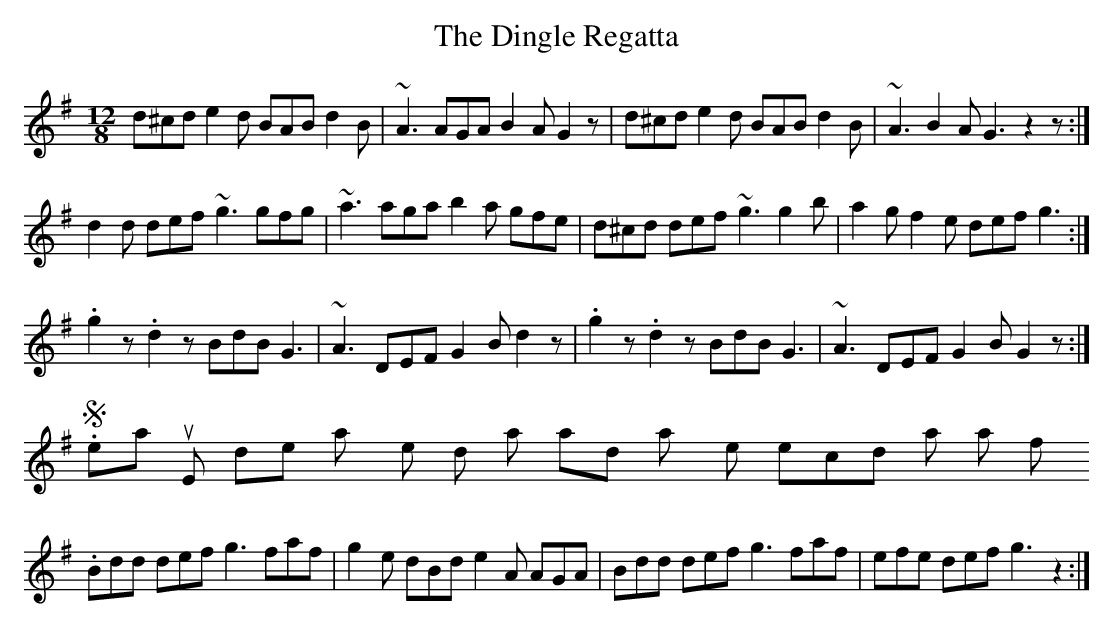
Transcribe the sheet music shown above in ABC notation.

X:1
T:Dingle Regatta, The
M:12/8
E:12
K:G
d^cd e2 d BAB d2 B|~A3 AGA B2A G2 z|d^cd e2 d BAB d2B|~A3 B2A G3 z2 z:|
d2d def ~g3 gfg|~a3 aga b2a gfe|d^cd def ~g3 g2 b|a2g f2e def g3:|
.g2 z .d2z BdB G3|~A3 DEF G2 B d2 z|.g2 z .d2z BdB G3|~A3 DEF G2 B G2 z:|
\vskip .5in  Seamus Ennis doesn't play the third part, and plays the second part as follows.
Bdd def g3 faf|g2e dBd e2 A AGA|Bdd def g3 faf|efe def g3 z2:|
